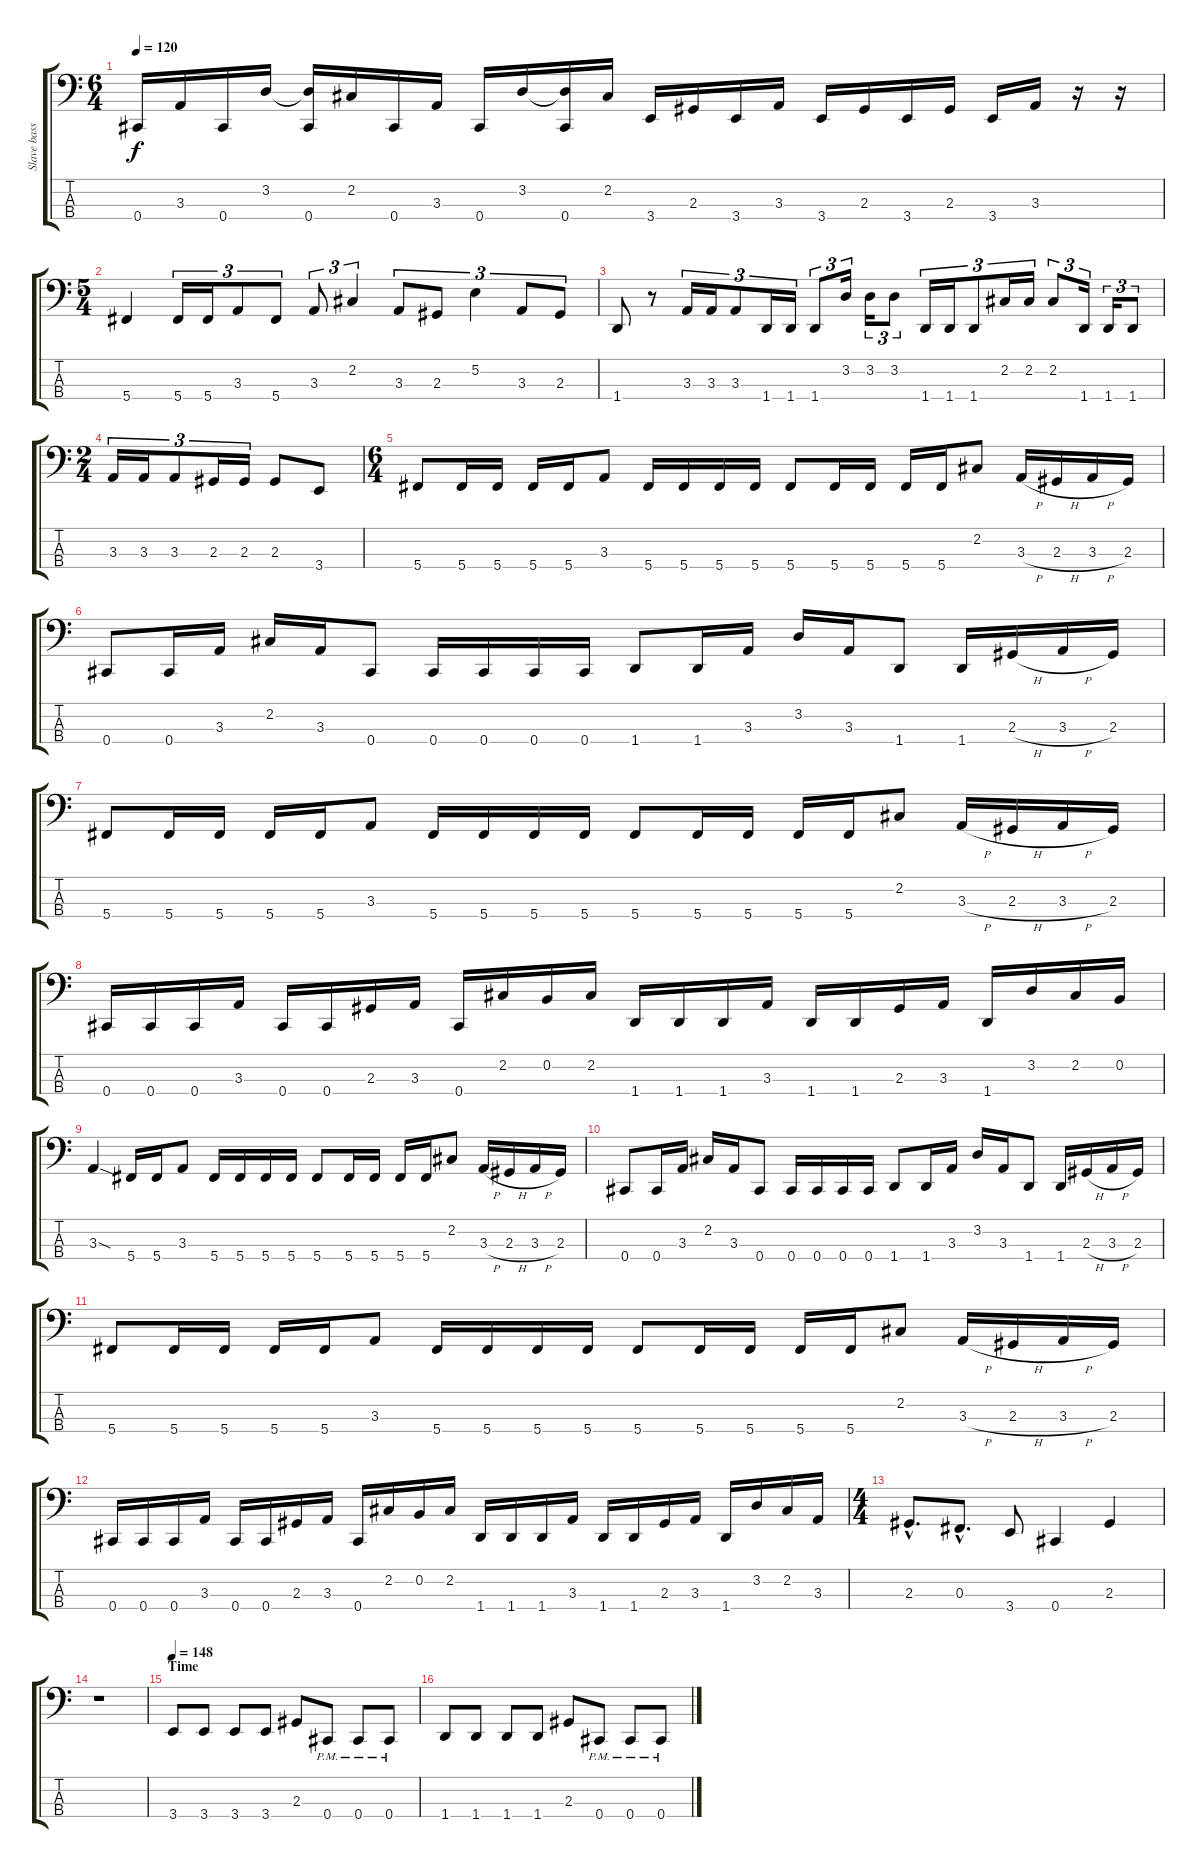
\track ("Slave bass(charles)" "Slave bass") {instrument electricbassfinger}
\staff {score tabs}
\tuning (E2 B1 Gb1 Db1) {hide}
\ts (6 4)
\tempo 120
\clef f4
\ks c
0.4.16{dy f} 3.3.16 0.4.16 3.2.16 (3.2{t} 0.4).16 2.2.16 0.4.16 3.3.16 0.4.16 3.2.16 (3.2{t} 0.4).16 2.2.16 3.4.16 2.3.16 3.4.16 3.3.16 3.4.16 2.3.16 3.4.16 2.3.16 3.4.16 3.3.16 r.16 r.16 |
\ts (5 4)
5.4.4 5.4.16{tu (3 2)} 5.4.16{tu (3 2)} 3.3.8{tu (3 2)} 5.4.8{tu (3 2)} 3.3.8{tu (3 2)} 2.2.4{tu (3 2)} 3.3.8{tu (3 2)} 2.3.8{tu (3 2)} 5.2.4{tu (3 2)} 3.3.8{tu (3 2)} 2.3.8{tu (3 2)} |
1.4.8 r.8 3.3.16{tu (3 2)} 3.3.16{tu (3 2)} 3.3.8{tu (3 2)} 1.4.16{tu (3 2)} 1.4.16{tu (3 2)} 1.4.8{tu (3 2)} 3.2.16{tu (3 2)} 3.2.16{tu (3 2)} 3.2.8{tu (3 2)} 1.4.16{tu (3 2)} 1.4.16{tu (3 2)} 1.4.8{tu (3 2)} 2.2.16{tu (3 2)} 2.2.16{tu (3 2)} 2.2.8{tu (3 2)} 1.4.16{tu (3 2)} 1.4.16{tu (3 2)} 1.4.8{tu (3 2)} |
\ts (2 4)
3.3.16{tu (3 2)} 3.3.16{tu (3 2)} 3.3.8{tu (3 2)} 2.3.16{tu (3 2)} 2.3.16{tu (3 2)} 2.3.8 3.4.8 |
\ts (6 4)
5.4.8 5.4.16 5.4.16 5.4.16 5.4.16 3.3.8 5.4.16 5.4.16 5.4.16 5.4.16 5.4.8 5.4.16 5.4.16 5.4.16 5.4.16 2.2.8 3.3{h}.16 2.3{h}.16 3.3{h}.16 2.3.16 |
0.4.8 0.4.16 3.3.16 2.2.16 3.3.16 0.4.8 0.4.16 0.4.16 0.4.16 0.4.16 1.4.8 1.4.16 3.3.16 3.2.16 3.3.16 1.4.8 1.4.16 2.3{h}.16 3.3{h}.16 2.3.16 |
5.4.8 5.4.16 5.4.16 5.4.16 5.4.16 3.3.8 5.4.16 5.4.16 5.4.16 5.4.16 5.4.8 5.4.16 5.4.16 5.4.16 5.4.16 2.2.8 3.3{h}.16 2.3{h}.16 3.3{h}.16 2.3.16 |
0.4.16 0.4.16 0.4.16 3.3.16 0.4.16 0.4.16 2.3.16 3.3.16 0.4.16 2.2.16 0.2.16 2.2.16 1.4.16 1.4.16 1.4.16 3.3.16 1.4.16 1.4.16 2.3.16 3.3.16 1.4.16 3.2.16 2.2.16 0.2.16 |
3.3{sod}.4 5.4.16 5.4.16 3.3.8 5.4.16 5.4.16 5.4.16 5.4.16 5.4.8 5.4.16 5.4.16 5.4.16 5.4.16 2.2.8 3.3{h}.16 2.3{h}.16 3.3{h}.16 2.3.16 |
0.4.8 0.4.16 3.3.16 2.2.16 3.3.16 0.4.8 0.4.16 0.4.16 0.4.16 0.4.16 1.4.8 1.4.16 3.3.16 3.2.16 3.3.16 1.4.8 1.4.16 2.3{h}.16 3.3{h}.16 2.3.16 |
5.4.8 5.4.16 5.4.16 5.4.16 5.4.16 3.3.8 5.4.16 5.4.16 5.4.16 5.4.16 5.4.8 5.4.16 5.4.16 5.4.16 5.4.16 2.2.8 3.3{h}.16 2.3{h}.16 3.3{h}.16 2.3.16 |
0.4.16 0.4.16 0.4.16 3.3.16 0.4.16 0.4.16 2.3.16 3.3.16 0.4.16 2.2.16 0.2.16 2.2.16 1.4.16 1.4.16 1.4.16 3.3.16 1.4.16 1.4.16 2.3.16 3.3.16 1.4.16 3.2.16 2.2.16 3.3.16 |
\ts (4 4)
2.3{hac}.8{d} 0.3{hac}.8{d} 3.4.8 0.4.4 2.3.4 |
r.1 |
\section ("" "Time")
\tempo 148
3.4.8 3.4.8 3.4.8 3.4.8 2.3.8 0.4{pm}.8 0.4{pm}.8 0.4{pm}.8 |
1.4.8 1.4.8 1.4.8 1.4.8 2.3.8 0.4{pm}.8 0.4{pm}.8 0.4{pm}.8
